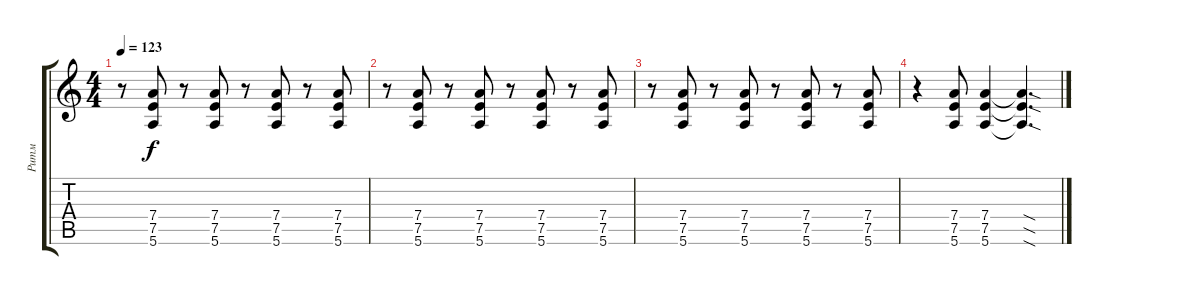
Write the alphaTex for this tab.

\track ("Ритм" "Ритм") {instrument distortionguitar}
\staff {score tabs}
\tuning (E4 B3 G3 D3 A2 E2) {hide}
\ts (4 4)
\tempo 123
\clef g2
\ks c
r.8{dy f} (7.4 7.5 5.6).8 r.8 (7.4 7.5 5.6).8 r.8 (7.4 7.5 5.6).8 r.8 (7.4 7.5 5.6).8 |
r.8 (7.4 7.5 5.6).8 r.8 (7.4 7.5 5.6).8 r.8 (7.4 7.5 5.6).8 r.8 (7.4 7.5 5.6).8 |
r.8 (7.4 7.5 5.6).8 r.8 (7.4 7.5 5.6).8 r.8 (7.4 7.5 5.6).8 r.8 (7.4 7.5 5.6).8 |
r.4 (7.4 7.5 5.6).8 (7.4 7.5 5.6).4 (7.4{sod t} 7.5{sod t} 5.6{sod t}).4{d}
